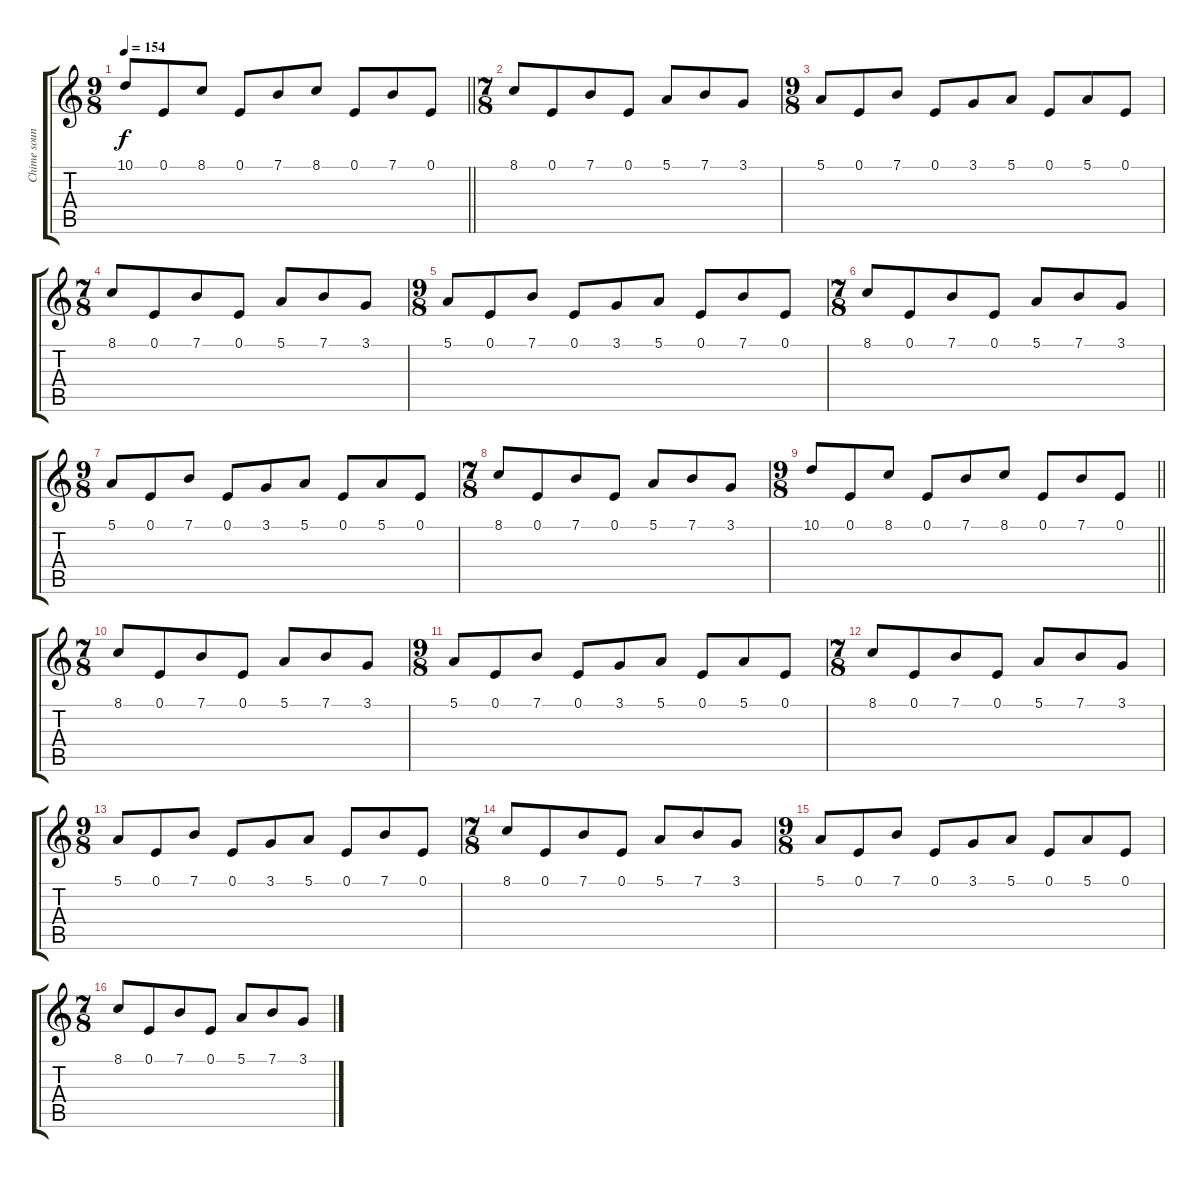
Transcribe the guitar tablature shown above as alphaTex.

\track ("Chime sound (8va)" "Chime soun") {instrument vibraphone}
\staff {score tabs}
\tuning (E4 B3 G3 D3 A2 E2) {hide}
\ts (9 8)
\tempo 154
\clef g2
\barLineRight lightlight
\ks c
10.1.8{dy f} 0.1.8 8.1.8 0.1.8 7.1.8 8.1.8 0.1.8 7.1.8 0.1.8 |
\ts (7 8)
8.1.8 0.1.8 7.1.8 0.1.8 5.1.8 7.1.8 3.1.8 |
\ts (9 8)
5.1.8 0.1.8 7.1.8 0.1.8 3.1.8 5.1.8 0.1.8 5.1.8 0.1.8 |
\ts (7 8)
8.1.8 0.1.8 7.1.8 0.1.8 5.1.8 7.1.8 3.1.8 |
\ts (9 8)
5.1.8 0.1.8 7.1.8 0.1.8 3.1.8 5.1.8 0.1.8 7.1.8 0.1.8 |
\ts (7 8)
8.1.8 0.1.8 7.1.8 0.1.8 5.1.8 7.1.8 3.1.8 |
\ts (9 8)
5.1.8 0.1.8 7.1.8 0.1.8 3.1.8 5.1.8 0.1.8 5.1.8 0.1.8 |
\ts (7 8)
8.1.8 0.1.8 7.1.8 0.1.8 5.1.8 7.1.8 3.1.8 |
\ts (9 8)
\barLineRight lightlight
10.1.8 0.1.8 8.1.8 0.1.8 7.1.8 8.1.8 0.1.8 7.1.8 0.1.8 |
\ts (7 8)
8.1.8 0.1.8 7.1.8 0.1.8 5.1.8 7.1.8 3.1.8 |
\ts (9 8)
5.1.8 0.1.8 7.1.8 0.1.8 3.1.8 5.1.8 0.1.8 5.1.8 0.1.8 |
\ts (7 8)
8.1.8 0.1.8 7.1.8 0.1.8 5.1.8 7.1.8 3.1.8 |
\ts (9 8)
5.1.8 0.1.8 7.1.8 0.1.8 3.1.8 5.1.8 0.1.8 7.1.8 0.1.8 |
\ts (7 8)
8.1.8 0.1.8 7.1.8 0.1.8 5.1.8 7.1.8 3.1.8 |
\ts (9 8)
5.1.8 0.1.8 7.1.8 0.1.8 3.1.8 5.1.8 0.1.8 5.1.8 0.1.8 |
\ts (7 8)
8.1.8 0.1.8 7.1.8 0.1.8 5.1.8 7.1.8 3.1.8
